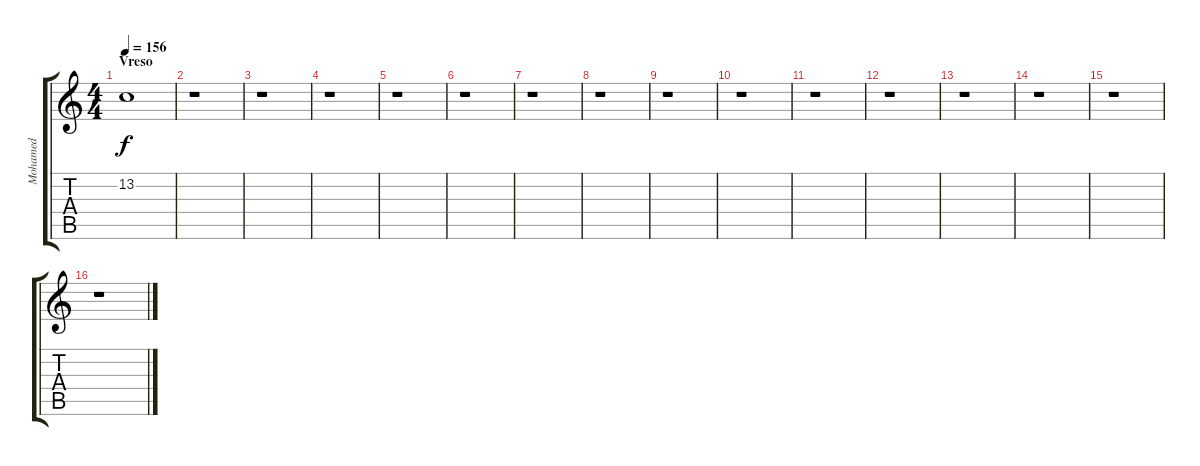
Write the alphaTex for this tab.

\track ("Mohamed" "Mohamed") {instrument violin}
\staff {score tabs}
\tuning (E4 B3 G3 D3 A2 E2) {hide}
\ts (4 4)
\section ("" "Vreso")
\tempo 156
\clef g2
\ks c
13.2.1{dy f} |
r.1 |
r.1 |
r.1 |
r.1 |
r.1 |
r.1 |
r.1 |
r.1 |
r.1 |
r.1 |
r.1 |
r.1 |
r.1 |
r.1 |
r.1
